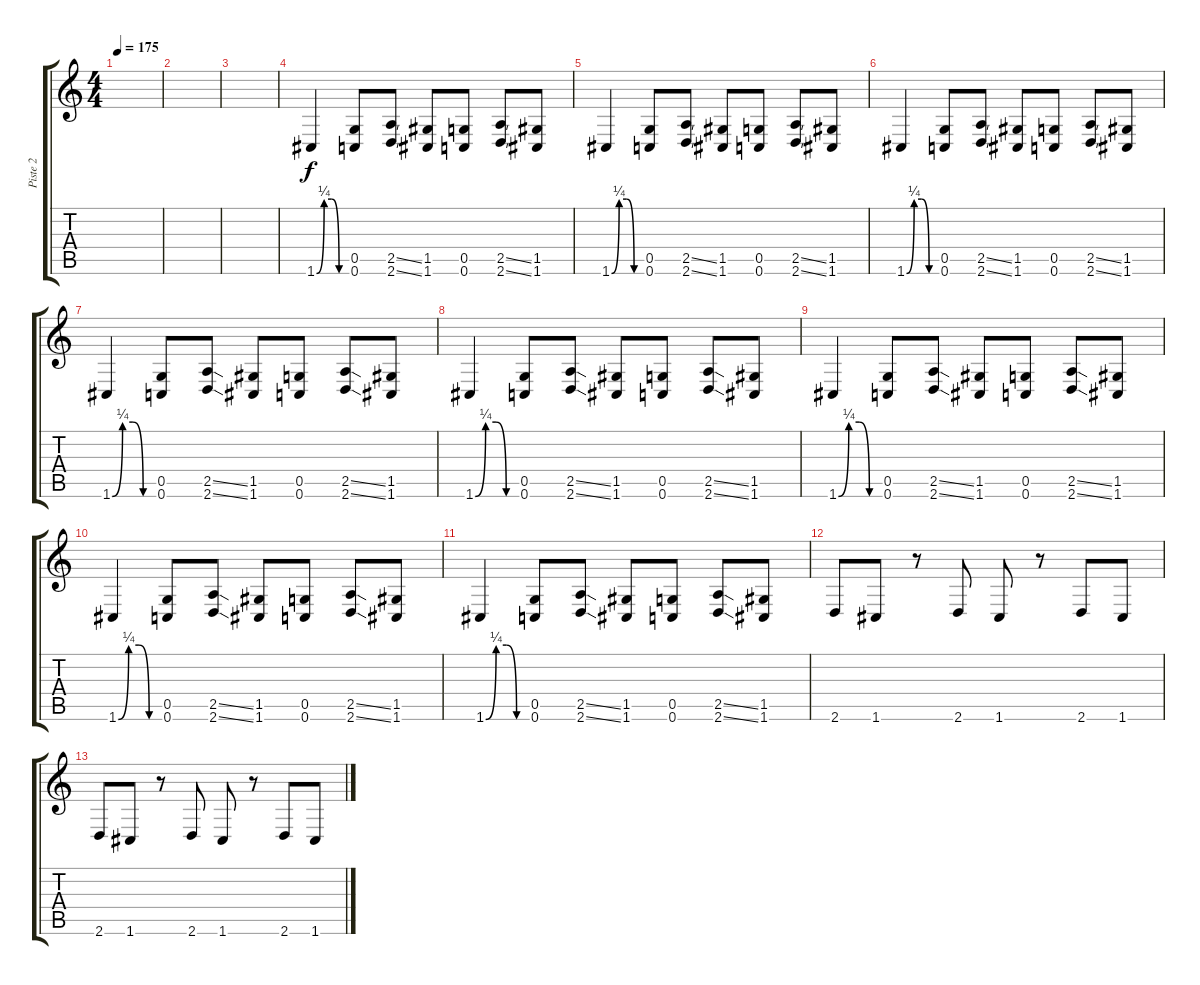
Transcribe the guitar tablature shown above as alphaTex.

\track ("Piste 2" "Piste 2") {instrument distortionguitar}
\staff {score tabs}
\tuning (D4 A3 F3 C3 G2 C2) {hide}
\ts (4 4)
\tempo 175
\clef g2
\ks c
|
|
|
1.6{be (custom 0 0 15 1 30 1 45 0 60 0)}.4 (0.5 0.6).8 (2.5{ss} 2.6{ss}).8 (1.5 1.6).8 (0.5 0.6).8 (2.5{ss} 2.6{ss}).8 (1.5 1.6).8 |
1.6{be (custom 0 0 15 1 30 1 45 0 60 0)}.4 (0.5 0.6).8 (2.5{ss} 2.6{ss}).8 (1.5 1.6).8 (0.5 0.6).8 (2.5{ss} 2.6{ss}).8 (1.5 1.6).8 |
1.6{be (custom 0 0 15 1 30 1 45 0 60 0)}.4 (0.5 0.6).8 (2.5{ss} 2.6{ss}).8 (1.5 1.6).8 (0.5 0.6).8 (2.5{ss} 2.6{ss}).8 (1.5 1.6).8 |
1.6{be (custom 0 0 15 1 30 1 45 0 60 0)}.4 (0.5 0.6).8 (2.5{ss} 2.6{ss}).8 (1.5 1.6).8 (0.5 0.6).8 (2.5{ss} 2.6{ss}).8 (1.5 1.6).8 |
1.6{be (custom 0 0 15 1 30 1 45 0 60 0)}.4 (0.5 0.6).8 (2.5{ss} 2.6{ss}).8 (1.5 1.6).8 (0.5 0.6).8 (2.5{ss} 2.6{ss}).8 (1.5 1.6).8 |
1.6{be (custom 0 0 15 1 30 1 45 0 60 0)}.4 (0.5 0.6).8 (2.5{ss} 2.6{ss}).8 (1.5 1.6).8 (0.5 0.6).8 (2.5{ss} 2.6{ss}).8 (1.5 1.6).8 |
1.6{be (custom 0 0 15 1 30 1 45 0 60 0)}.4 (0.5 0.6).8 (2.5{ss} 2.6{ss}).8 (1.5 1.6).8 (0.5 0.6).8 (2.5{ss} 2.6{ss}).8 (1.5 1.6).8 |
1.6{be (custom 0 0 15 1 30 1 45 0 60 0)}.4 (0.5 0.6).8 (2.5{ss} 2.6{ss}).8 (1.5 1.6).8 (0.5 0.6).8 (2.5{ss} 2.6{ss}).8 (1.5 1.6).8 |
2.6.8 1.6.8 r.8 2.6.8 1.6.8 r.8 2.6.8 1.6.8 |
2.6.8 1.6.8 r.8 2.6.8 1.6.8 r.8 2.6.8 1.6.8
